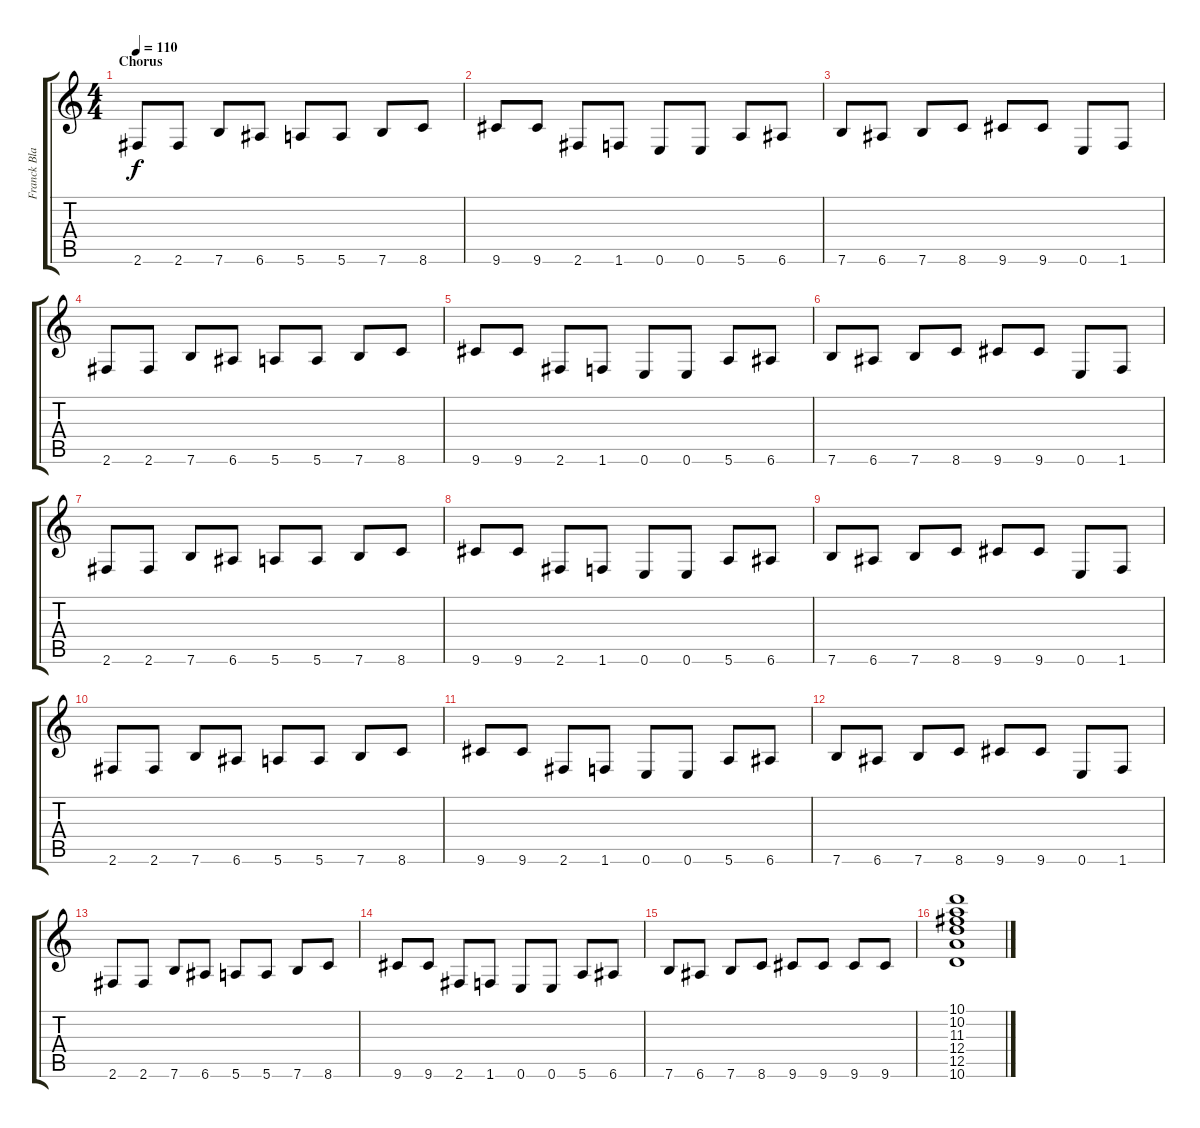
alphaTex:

\track ("Franck Black" "Franck Bla") {instrument electricguitarmuted}
\staff {score tabs}
\tuning (E4 B3 G3 D3 A2 E2) {hide}
\ts (4 4)
\section ("" "Chorus")
\tempo 110
\clef g2
\ks c
2.6.8{dy f instrument distortionguitar} 2.6.8 7.6.8 6.6.8 5.6.8 5.6.8 7.6.8 8.6.8 |
9.6.8 9.6.8 2.6.8 1.6.8 0.6.8 0.6.8 5.6.8 6.6.8 |
7.6.8 6.6.8 7.6.8 8.6.8 9.6.8 9.6.8 0.6.8 1.6.8 |
2.6.8 2.6.8 7.6.8 6.6.8 5.6.8 5.6.8 7.6.8 8.6.8 |
9.6.8 9.6.8 2.6.8 1.6.8 0.6.8 0.6.8 5.6.8 6.6.8 |
7.6.8 6.6.8 7.6.8 8.6.8 9.6.8 9.6.8 0.6.8 1.6.8 |
2.6.8 2.6.8 7.6.8 6.6.8 5.6.8 5.6.8 7.6.8 8.6.8 |
9.6.8 9.6.8 2.6.8 1.6.8 0.6.8 0.6.8 5.6.8 6.6.8 |
7.6.8 6.6.8 7.6.8 8.6.8 9.6.8 9.6.8 0.6.8 1.6.8 |
2.6.8 2.6.8 7.6.8 6.6.8 5.6.8 5.6.8 7.6.8 8.6.8 |
9.6.8 9.6.8 2.6.8 1.6.8 0.6.8 0.6.8 5.6.8 6.6.8 |
7.6.8 6.6.8 7.6.8 8.6.8 9.6.8 9.6.8 0.6.8 1.6.8 |
2.6.8 2.6.8 7.6.8 6.6.8 5.6.8 5.6.8 7.6.8 8.6.8 |
9.6.8 9.6.8 2.6.8 1.6.8 0.6.8 0.6.8 5.6.8 6.6.8 |
7.6.8 6.6.8 7.6.8 8.6.8 9.6.8 9.6.8 9.6.8 9.6.8 |
(10.1 10.2 11.3 12.4 12.5 10.6).1
